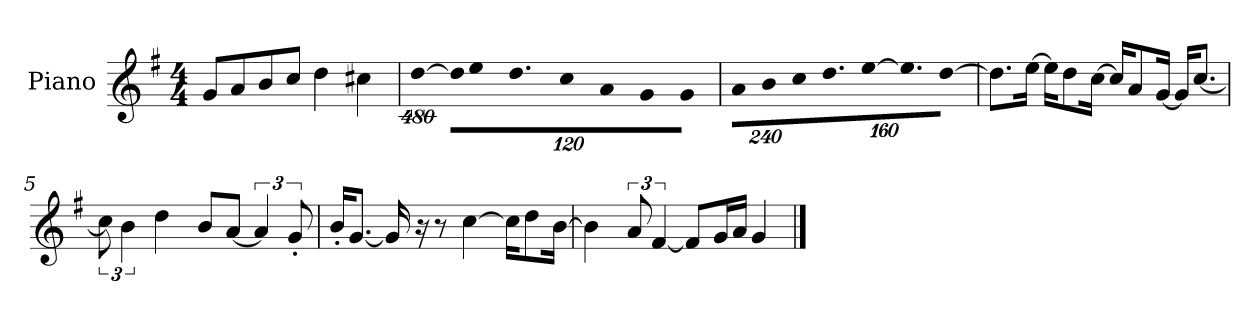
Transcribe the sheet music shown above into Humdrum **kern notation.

**kern
*part1
*staff1
*I"Piano
*I'P-no
*clefG2
*k[f#]
*M4/4
*MM90
=1
8g/L
8a/
8b/
8cc/J
4dd\
4cc#X\
=2
!LO:N:vis=4
[1920%427dd\
!LO:N:vis=16
1920%107dd\KL]
!LO:N:vis=8
640%71ee\
9.dd\
!LO:N:vis=8
640%71cc\
!LO:N:vis=8
640%71a\
!LO:N:vis=8
640%71g\
!LO:N:vis=8
640%71g\J
=3
*Xbrackettup
!LO:N:vis=8
960%137a\L
!LO:N:vis=8
960%137b\
!LO:N:vis=8
960%137cc\
!LO:N:vis=8.
640%137dd\
!LO:N:vis=16
[1920%137ee\K
!LO:N:vis=8.
640%137ee\]
!LO:N:vis=16
[1920%137dd\Jk
=4
8.dd\L]
[16ee\Jk
16ee\KL]
8dd\
[16cc\Jk
16cc/KL]
8a/
[16g/Jk
16g/KL]
[8.cc/J
!!LO:LB:g=z
=5
*brackettup
12cc\]
6b\
4dd\
8b/L
[8a/J
6a/]
12g'/
=6
16b'/KL
[8.g/J
16g/]
16r
8r
[4cc\
16cc\KL]
8dd\
[16b\Jk
=7
4b\]
12a/
[6f#/
8f#/L]
16g/L
16a/JJ
4g/
==
*-
